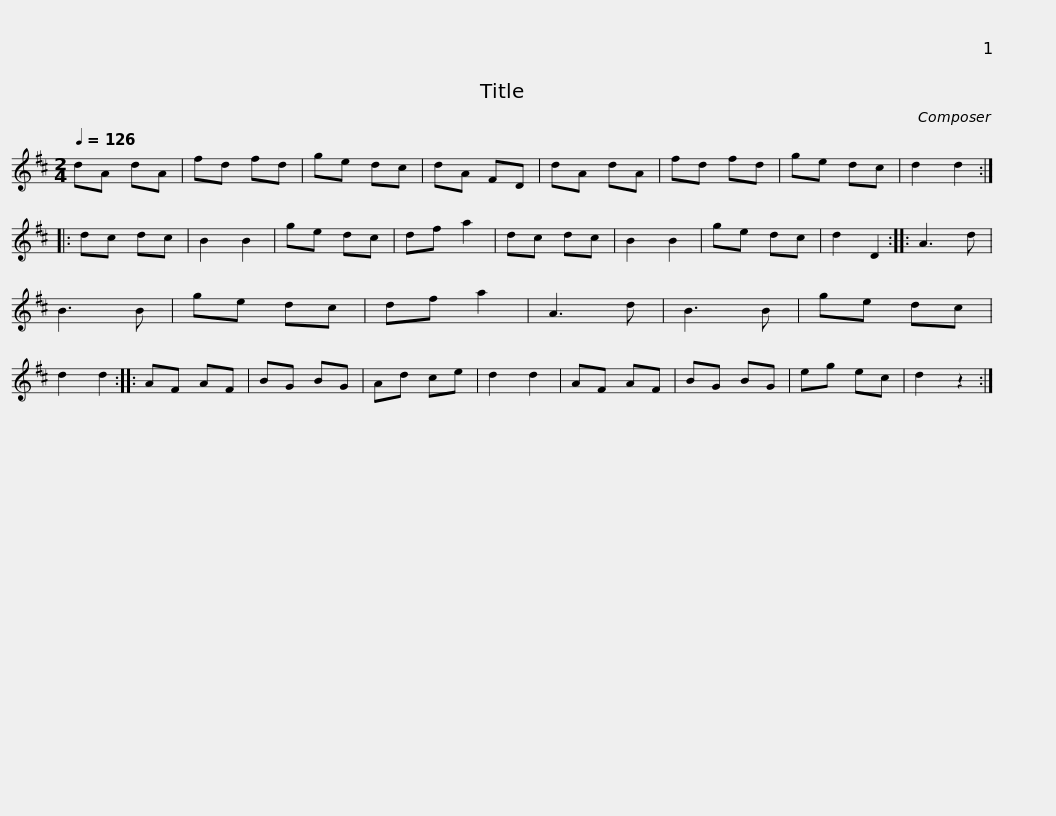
X:1
L:1/8
Q:1/4=126
M:2/4
I:linebreak $
K:D
V:1 treble
V:1
 dA dA | fd fd | ge dc | dA FD | dA dA | %5
 fd fd | ge dc | d2 d2 ::$ dc dc | B2 B2 | %10
 ge dc | df a2 | dc dc | B2 B2 | ge dc | %15
 d2 D2 ::$ A3 d | B3 B | ge dc | df a2 | %20
 A3 d | B3 B | ge dc | d2 d2 ::$ AF AF | %25
 BG BG | Ad ce | d2 d2 | AF AF | BG BG | %30
 eg ec | d2 z2 :| %32
